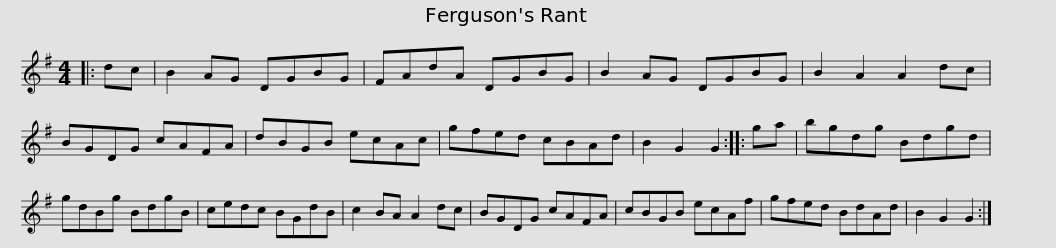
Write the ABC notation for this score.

X:1
L:1/8
M:4/4
I:linebreak $
K:G
V:1 treble
V:1
|: dc | B2 AG DGBG | FAdA DGBG | B2 AG DGBG | B2 A2 A2 dc | %5
 BGDG cAFA |$ dBGB ecAc | gfed cBAd | B2 G2 G2 :: ga | %10
 bgdg Bdgd | gdBg BdgB |$ cedc BGdB | c2 BA A2 dc | BGDG cAFA | %15
 cBGB ecAf | gfed BdAd | B2 G2 G2 :| %18
